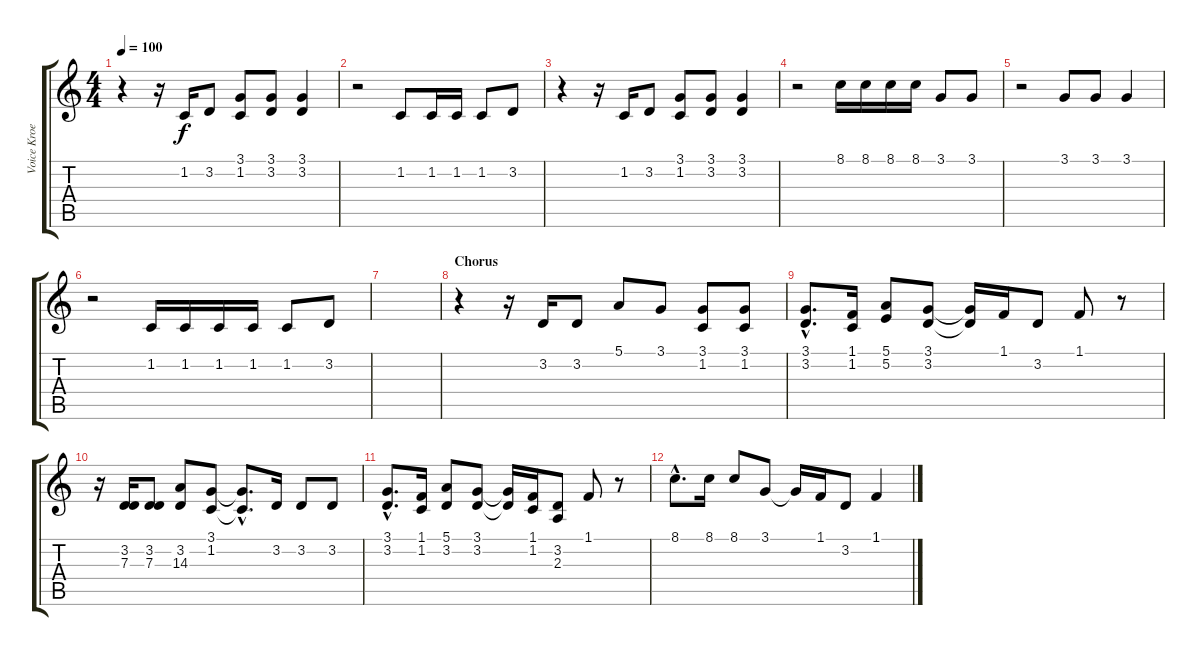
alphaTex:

\track ("Voice Kroeger" "Voice Kroe") {instrument lead1square}
\staff {score tabs}
\tuning (E4 B3 G3 D3 A2 E2) {hide}
\ts (4 4)
\tempo 100
\clef g2
\ks c
r.4{dy f} r.16 1.2.16 3.2.8 (3.1 1.2).8 (3.1 3.2).8 (3.1 3.2).4 |
r.2 1.2.8 1.2.16 1.2.16 1.2.8 3.2.8 |
r.4 r.16 1.2.16 3.2.8 (3.1 1.2).8 (3.1 3.2).8 (3.1 3.2).4 |
r.2 8.1.16 8.1.16 8.1.16 8.1.16 3.1.8 3.1.8 |
r.2 3.1.8 3.1.8 3.1.4 |
r.2 1.2.16 1.2.16 1.2.16 1.2.16 1.2.8 3.2.8 |
|
\section ("" "Chorus")
r.4 r.16 3.2.16 3.2.8 5.1.8 3.1.8 (3.1 1.2).8 (3.1 1.2).8 |
(3.1{hac} 3.2{hac}).8{d} (1.1 1.2).16 (5.1 5.2).8 (3.1 3.2).8 (3.1{t} 3.2{t}).16 1.1.16 3.2.8 1.1.8 r.8 |
r.16 (3.2 7.3).16 (3.2 7.3).8 (3.2 14.3).8 (3.1 1.2).8 (3.1{hac t} 1.2{hac t}).8{d} 3.2.16 3.2.8 3.2.8 |
(3.1{hac} 3.2{hac}).8{d} (1.1 1.2).16 (5.1 3.2).8 (3.1 3.2).8 (3.1{t} 3.2{t}).16 (1.1 1.2).16 (3.2 2.3).8 1.1.8 r.8 |
8.1{hac}.8{d} 8.1.16 8.1.8 3.1.8 3.1{t}.16 1.1.16 3.2.8 1.1.4
